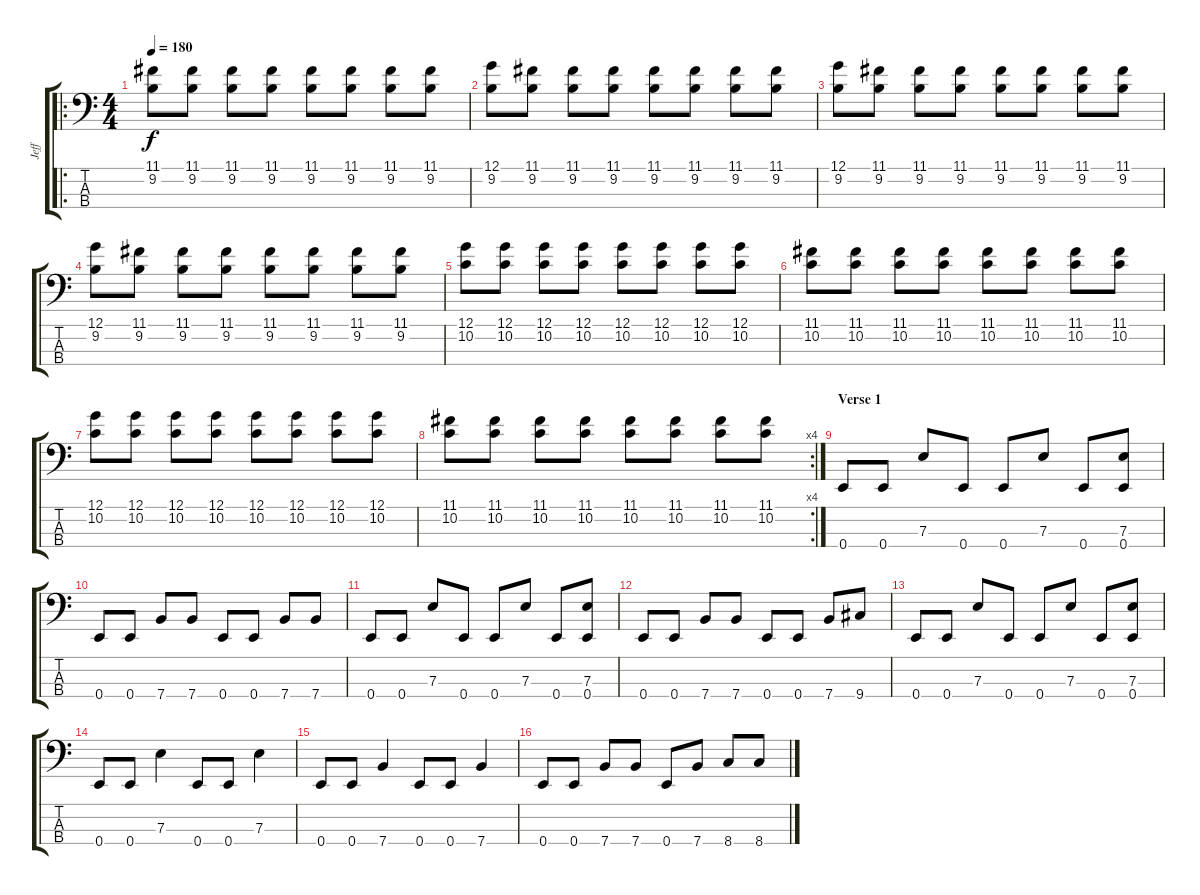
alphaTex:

\track ("Jeff" "Jeff") {instrument electricbassfinger}
\staff {score tabs}
\tuning (G2 D2 A1 E1) {hide}
\ro
\ts (4 4)
\tempo 180
\clef f4
\ks c
(11.1 9.2).8{dy f} (11.1 9.2).8 (11.1 9.2).8 (11.1 9.2).8 (11.1 9.2).8 (11.1 9.2).8 (11.1 9.2).8 (11.1 9.2).8 |
(12.1 9.2).8 (11.1 9.2).8 (11.1 9.2).8 (11.1 9.2).8 (11.1 9.2).8 (11.1 9.2).8 (11.1 9.2).8 (11.1 9.2).8 |
(12.1 9.2).8 (11.1 9.2).8 (11.1 9.2).8 (11.1 9.2).8 (11.1 9.2).8 (11.1 9.2).8 (11.1 9.2).8 (11.1 9.2).8 |
(12.1 9.2).8 (11.1 9.2).8 (11.1 9.2).8 (11.1 9.2).8 (11.1 9.2).8 (11.1 9.2).8 (11.1 9.2).8 (11.1 9.2).8 |
(12.1 10.2).8 (12.1 10.2).8 (12.1 10.2).8 (12.1 10.2).8 (12.1 10.2).8 (12.1 10.2).8 (12.1 10.2).8 (12.1 10.2).8 |
(11.1 10.2).8 (11.1 10.2).8 (11.1 10.2).8 (11.1 10.2).8 (11.1 10.2).8 (11.1 10.2).8 (11.1 10.2).8 (11.1 10.2).8 |
(12.1 10.2).8 (12.1 10.2).8 (12.1 10.2).8 (12.1 10.2).8 (12.1 10.2).8 (12.1 10.2).8 (12.1 10.2).8 (12.1 10.2).8 |
\rc 4
(11.1 10.2).8 (11.1 10.2).8 (11.1 10.2).8 (11.1 10.2).8 (11.1 10.2).8 (11.1 10.2).8 (11.1 10.2).8 (11.1 10.2).8 |
\section ("" "Verse 1")
0.4.8 0.4.8 7.3.8 0.4.8 0.4.8 7.3.8 0.4.8 (7.3 0.4).8 |
0.4.8 0.4.8 7.4.8 7.4.8 0.4.8 0.4.8 7.4.8 7.4.8 |
0.4.8 0.4.8 7.3.8 0.4.8 0.4.8 7.3.8 0.4.8 (7.3 0.4).8 |
0.4.8 0.4.8 7.4.8 7.4.8 0.4.8 0.4.8 7.4.8 9.4.8 |
0.4.8 0.4.8 7.3.8 0.4.8 0.4.8 7.3.8 0.4.8 (7.3 0.4).8 |
0.4.8 0.4.8 7.3.4 0.4.8 0.4.8 7.3.4 |
0.4.8 0.4.8 7.4.4 0.4.8 0.4.8 7.4.4 |
0.4.8 0.4.8 7.4.8 7.4.8 0.4.8 7.4.8 8.4.8 8.4.8
